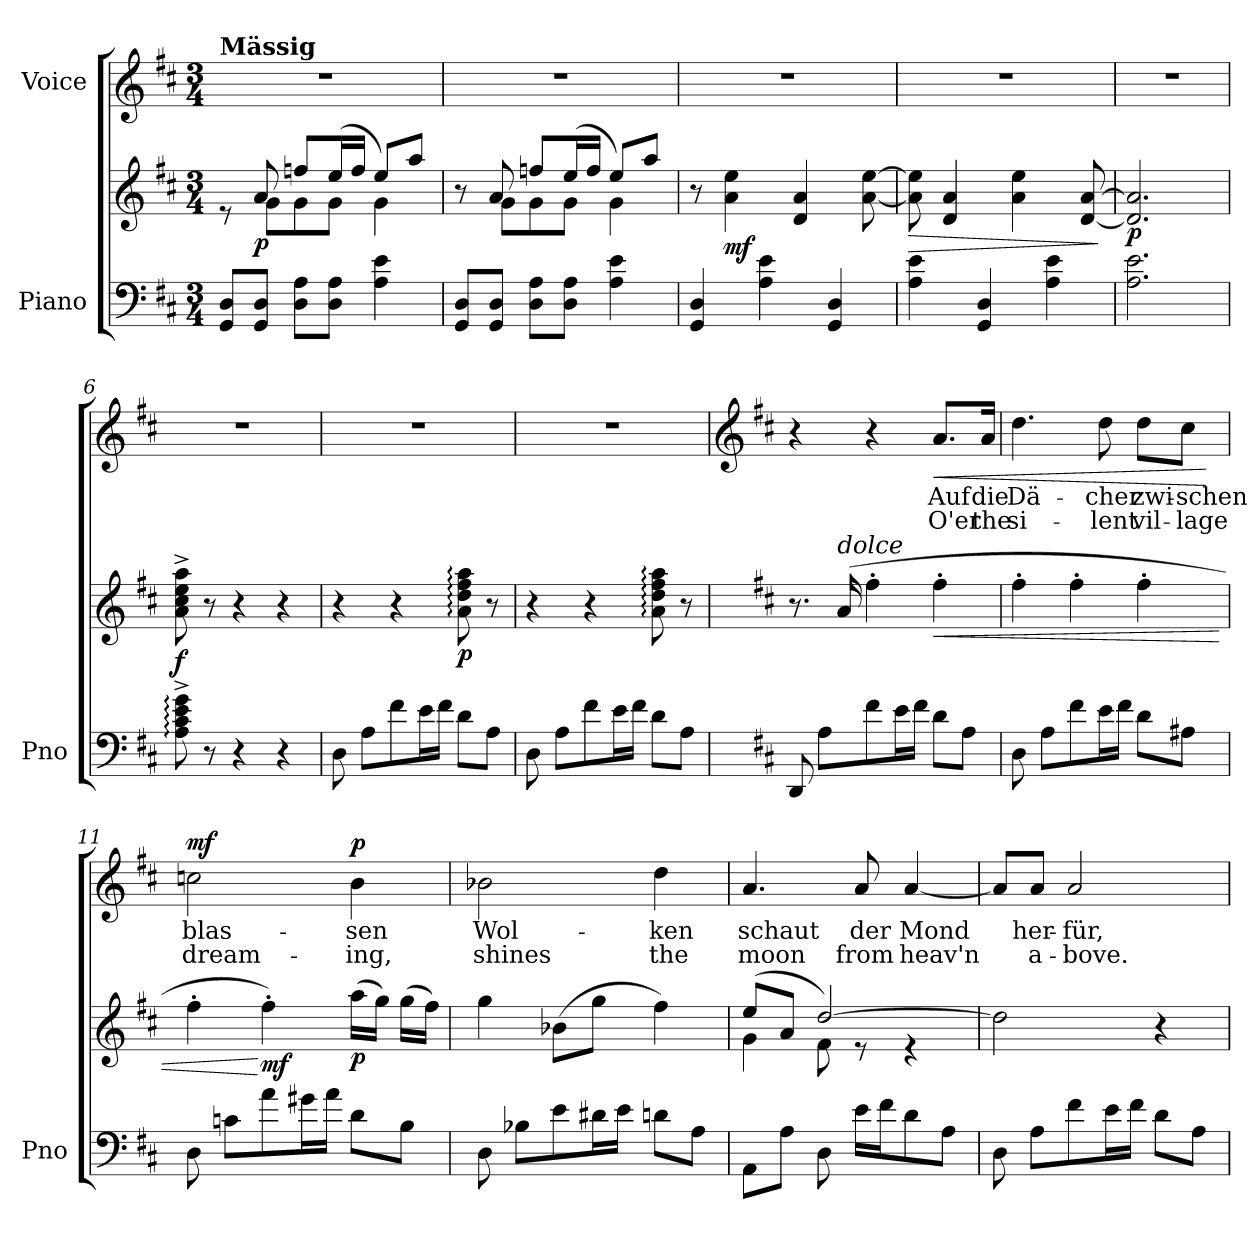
**kern	**kern	**dynam	**kern	**text	**text	**dynam
*part2	*part2	*part2	*part1	*part1	*part1	*part1
*staff3	*staff2	*staff2/3	*staff1	*staff1	*staff1	*staff1
*I"Piano	*	*	*I"Voice	*	*	*
*I'Pno	*	*	*	*	*	*
*clefF4	*clefG2	*	*clefG2	*	*	*
*k[f#c#]	*k[f#c#]	*	*k[f#c#]	*	*	*
*M3/4	*M3/4	*	*M3/4	*	*	*
=1	=1	=1	=1	=1	=1	=1
*	*^	*	*	*	*	*
!	!	!	!	!LO:TX:a:B:t=Mässig	!	!	!
8GG/ 8D/L	8re	8ryy	.	2.r	.	.	.
!	!	!	!LO:DY:b	!	!	!	!
8GG/ 8D/J	8a/	8g\L	p	.	.	.	.
8D\ 8A\L	8ffn/L	8g\	.	.	.	.	.
8D\ 8A\J	(16ee/L	8g\J	.	.	.	.	.
.	16ff/JJ	.	.	.	.	.	.
4A\ 4e\	8ee/L)	4g\	.	.	.	.	.
.	8aa/J	.	.	.	.	.	.
=2	=2	=2	=2	=2	=2	=2	=2
8GG/ 8D/L	8r	8ryy	.	2.r	.	.	.
8GG/ 8D/J	8a/	8g\L	.	.	.	.	.
8D\ 8A\L	8ffn/L	8g\	.	.	.	.	.
8D\ 8A\J	(16ee/L	8g\J	.	.	.	.	.
.	16ff/JJ	.	.	.	.	.	.
4A\ 4e\	8ee/L)	4g\	.	.	.	.	.
.	8aa/J	.	.	.	.	.	.
*	*v	*v	*	*	*	*	*
=3	=3	=3	=3	=3	=3	=3
4GG/ 4D/	8r	.	2.r	.	.	.
!	!	!LO:DY:b	!	!	!	!
.	4a\ 4ee\	mf	.	.	.	.
4A\ 4e\	.	.	.	.	.	.
.	4d/ 4a/	.	.	.	.	.
4GG/ 4D/	.	.	.	.	.	.
.	[8a\ [8ee\	.	.	.	.	.
!!LO:LB:g=z
=4	=4	=4	=4	=4	=4	=4
!	!	!LO:HP:b	!	!	!	!
4A\ 4e\	8a\] 8ee\]	>	2.r	.	.	.
.	4d/ 4a/	.	.	.	.	.
4GG/ 4D/	.	.	.	.	.	.
.	4a\ 4ee\	.	.	.	.	.
4A\ 4e\	.	.	.	.	.	.
.	[8d/ [8a/	.	.	.	.	.
.	.	]	.	.	.	.
=5	=5	=5	=5	=5	=5	=5
!	!	!LO:DY:b	!	!	!	!
2.A\ 2.e\	2.d/] 2.a/]	p	2.r	.	.	.
=6	=6	=6	=6	=6	=6	=6
!	!	!LO:DY:b	!	!	!	!
8A\:^ 8c#\:^ 8e\:^ 8g\:^	8a\^ 8cc#\^ 8ee\^ 8aa\^	f	2.r	.	.	.
8r	8r	.	.	.	.	.
4r	4r	.	.	.	.	.
4r	4r	.	.	.	.	.
=7	=7	=7	=7	=7	=7	=7
8D\	4r	.	2.r	.	.	.
8A\L	.	.	.	.	.	.
8f#\	4r	.	.	.	.	.
16e\L	.	.	.	.	.	.
16f#\JJ	.	.	.	.	.	.
!	!	!LO:DY:b	!	!	!	!
8d\L	8a\: 8dd\: 8ff#\: 8aa\:	p	.	.	.	.
8A\J	8r	.	.	.	.	.
=8	=8	=8	=8	=8	=8	=8
8D\	4r	.	2.r	.	.	.
8A\L	.	.	.	.	.	.
8f#\	4r	.	.	.	.	.
16e\L	.	.	.	.	.	.
16f#\JJ	.	.	.	.	.	.
8d\L	8a\: 8dd\: 8ff#\: 8aa\:	.	.	.	.	.
8A\J	8r	.	.	.	.	.
!!LO:LB:g=z
=9	=9	=9	=9	=9	=9	=9
*	*	*	*clefG2	*	*	*
*	*	*	*k[f#c#]	*	*	*
8DD/	8.r	.	4r	.	.	.
8A\L	.	.	.	.	.	.
!	!LO:TX:a:i:t=dolce	!	!	!	!	!
.	(16a/	.	.	.	.	.
!	!	!LO:DY:b=2	!	!	!	!
8f#\	4ff#'\	other-dynamics	4r	.	.	.
16e\L	.	.	.	.	.	.
16f#\JJ	.	.	.	.	.	.
!	!	!LO:HP:b	!	!LO:LY:b	!LO:LY:b	!LO:HP:b
8d\L	4ff#'\	<	8.a/L	Auf	O'er	<
8A\J	.	.	.	.	.	.
!	!	!	!	!LO:LY:b	!LO:LY:b	!
.	.	.	16a/Jk	die	the	.
=10	=10	=10	=10	=10	=10	=10
!	!	!	!	!LO:LY:b	!LO:LY:b	!
8D\	4ff#'\	.	4.dd\	Dä-	si-	.
8A\L	.	.	.	.	.	.
8f#\	4ff#'\	.	.	.	.	.
!	!	!	!	!LO:LY:b	!LO:LY:b	!
16e\L	.	.	8dd\	-cher	-lent	.
16f#\JJ	.	.	.	.	.	.
!	!	!	!	!LO:LY:b	!LO:LY:b	!
8d\L	4ff#'\	.	8dd\L	zwi-	vil-	.
!	!	!	!	!LO:LY:b	!LO:LY:b	!
8A#X\J	.	.	8cc#\J	-schen	-lage	.
.	.	.	.	.	.	[
=11	=11	=11	=11	=11	=11	=11
!	!	!	!	!LO:LY:b	!LO:LY:b	!LO:DY:a
8D\	4ff#'\	.	2ccn\	blas-	dream-	mf
8cn\L	.	.	.	.	.	.
!	!	!LO:DY:n=1:b	!	!	!	!
8a\	4ff#'\)	[ mf	.	.	.	.
16g#X\L	.	.	.	.	.	.
16a\JJ	.	.	.	.	.	.
!	!	!LO:DY:n=2:b	!	!LO:LY:b	!LO:LY:b	!LO:DY:a
8d\L	(16aa\LL	p	4b\	-sen	-ing,	p
.	16gg\JJ)	.	.	.	.	.
8B\J	(16gg\LL	.	.	.	.	.
.	16ff#\JJ)	.	.	.	.	.
!!LO:LB:g=z
=12	=12	=12	=12	=12	=12	=12
!	!	!	!	!LO:LY:b	!LO:LY:b	!
8D\	4gg\	.	2b-X\	Wol-	shines	.
8B-X\L	.	.	.	.	.	.
8e\	(8b-X\L	.	.	.	.	.
16d#X\L	8gg\J	.	.	.	.	.
16e\JJ	.	.	.	.	.	.
!	!	!	!	!LO:LY:b	!LO:LY:b	!
8dn\L	4ff#\)	.	4dd\	-ken	the	.
8A\J	.	.	.	.	.	.
=13	=13	=13	=13	=13	=13	=13
*	*^	*	*	*	*	*
!	!	!	!	!	!LO:LY:b	!LO:LY:b	!
8AA\L	(8ee/L	4g\	.	4.a/	schaut	moon	.
8A\J	8a/J	.	.	.	.	.	.
8D\	[2dd/)	8f#\	.	.	.	.	.
!	!	!	!	!	!LO:LY:b	!LO:LY:b	!
16e\LL	.	8r	.	8a/	der	from	.
16f#\J	.	.	.	.	.	.	.
!	!	!	!	!	!LO:LY:b	!LO:LY:b	!
8d\	.	4r	.	[4a/	Mond	heav'n	.
8A\J	.	.	.	.	.	.	.
*	*v	*v	*	*	*	*	*
=14	=14	=14	=14	=14	=14	=14
8D\	2dd\]	.	8a/L]	.	.	.
!	!	!	!	!LO:LY:b	!LO:LY:b	!
8A\L	.	.	8a/J	her-	a-	.
!	!	!	!	!LO:LY:b	!LO:LY:b	!
8f#\	.	.	2a/	-für,	-bove.	.
16e\L	.	.	.	.	.	.
16f#\JJ	.	.	.	.	.	.
8d\L	4r	.	.	.	.	.
8A\J	.	.	.	.	.	.
=	=	=	=	=	=	=
*-	*-	*-	*-	*-	*-	*-
